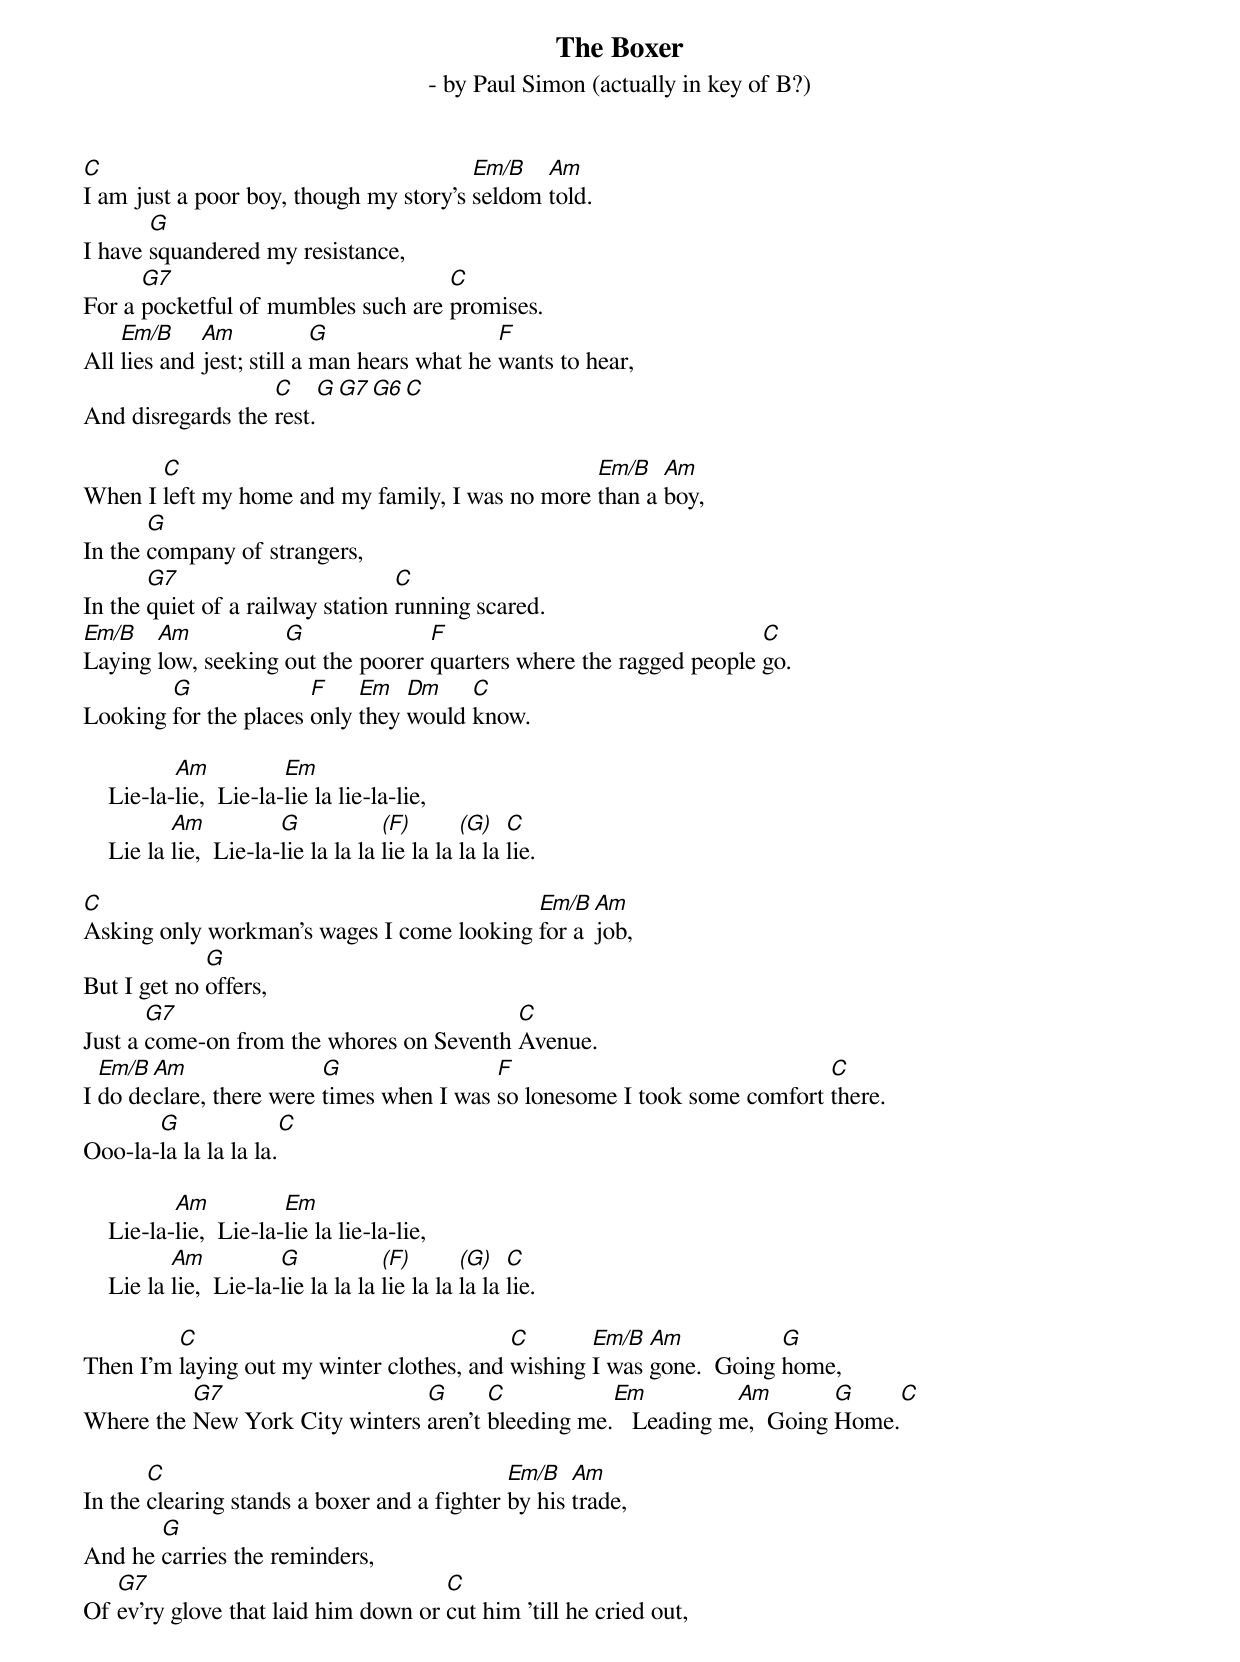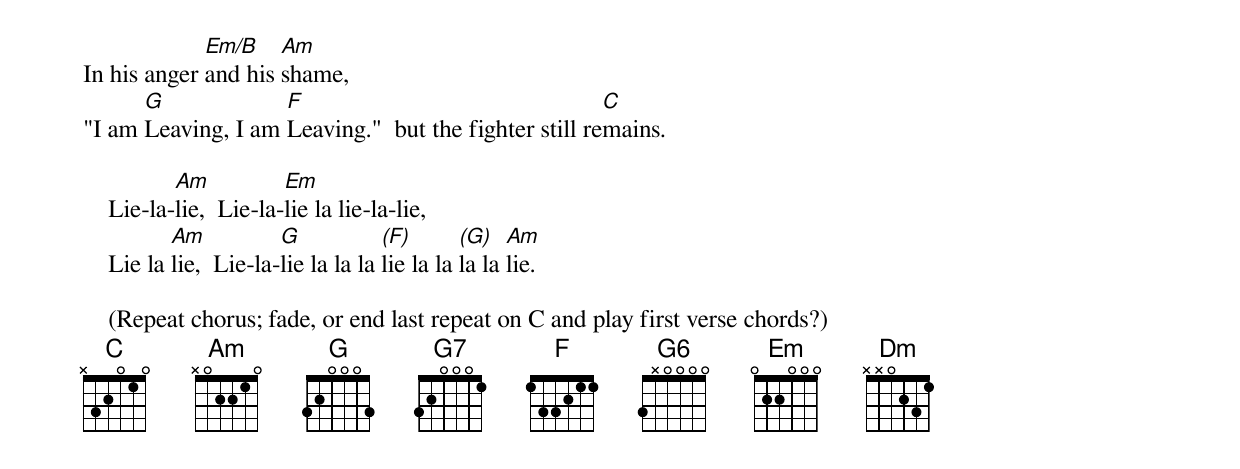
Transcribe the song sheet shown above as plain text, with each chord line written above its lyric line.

The Boxer
 - by Paul Simon (actually in key of B?)

C                                       Em/B   Am
I am just a poor boy, though my story's seldom told.
       G
I have squandered my resistance,
      G7                            C
For a pocketful of mumbles such are promises.
    Em/B     Am            G                 F
All lies and jest; still a man hears what he wants to hear,
                   C    G     G7 G6 C
And disregards the rest.

       C                                         Em/B   Am
When I left my home and my family, I was no more than a boy,
       G
In the company of strangers,
       G7                         C
In the quiet of a railway station running scared.
Em/B   Am           G              F                                C
Laying low, seeking out the poorer quarters where the ragged people go.
        G              F    Em   Dm    C
Looking for the places only they would know.

           Am           Em
    Lie-la-lie,  Lie-la-lie la lie-la-lie,
           Am           G            (F)       (G)   C
    Lie la lie,  Lie-la-lie la la la lie la la la la lie.

C                                          Em/B  Am
Asking only workman's wages I come looking for a job,
             G
But I get no offers,
       G7                                 C
Just a come-on from the whores on Seventh Avenue.
  Em/B Am                G                F                               C
I do declare, there were times when I was so lonesome I took some comfort there.
       G               C
Ooo-la-la la la la la.

           Am           Em
    Lie-la-lie,  Lie-la-lie la lie-la-lie,
           Am           G            (F)       (G)   C
    Lie la lie,  Lie-la-lie la la la lie la la la la lie.

         C                                 C       Em/B  Am           G
Then I'm laying out my winter clothes, and wishing I was gone.  Going home,
          G7                    G      C           Em          Am        G    C
Where the New York City winters aren't bleeding me.   Leading me,  Going Home.

       C                                     Em/B   Am
In the clearing stands a boxer and a fighter by his trade,
       G
And he carries the reminders,
   G7                                C
Of ev'ry glove that laid him down or cut him 'till he cried out,
             Em/B    Am
In his anger and his shame,
      G             F                                  C
"I am Leaving, I am Leaving."  but the fighter still remains.

           Am           Em
    Lie-la-lie,  Lie-la-lie la lie-la-lie,
           Am           G            (F)       (G)   Am
    Lie la lie,  Lie-la-lie la la la lie la la la la lie.

    (Repeat chorus; fade, or end last repeat on C and play first verse chords?)
